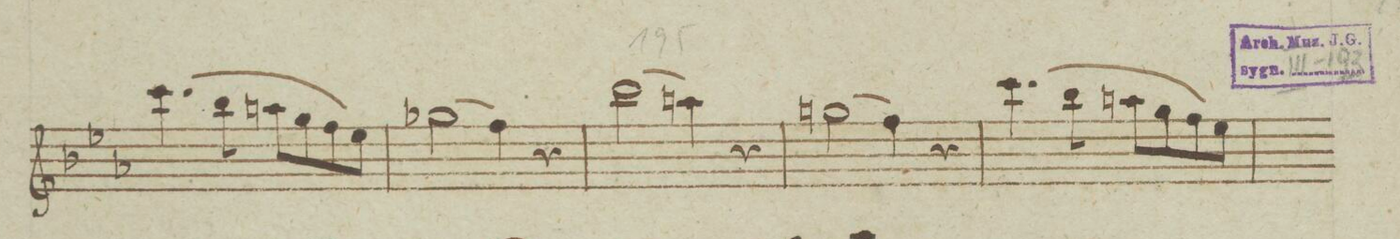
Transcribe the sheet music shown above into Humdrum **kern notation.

**kern	**dynam
*I"Violino Primo.	*
*clefG2	*
*k[b-e-a-]	*
*met(c)	*
*M4/4	*
(4.ccc\	.
8bb-\	.
8aan\L	.
8gg\	.
8ff\	.
8ee-\J)	.
=190	=190
(2gg-X\	.
4ff\)	.
4r	.
=191	=191
(2bb-\	.
4aan\)	.
4r	.
=192	=192
(2ggn\	.
4ff\)	.
4r	.
=193	=193
(4.ccc\	.
8bb-\	.
8aan\L	.
8gg\	.
8ff\	.
8ee-\J)	.
=194	=194
*-	*-
